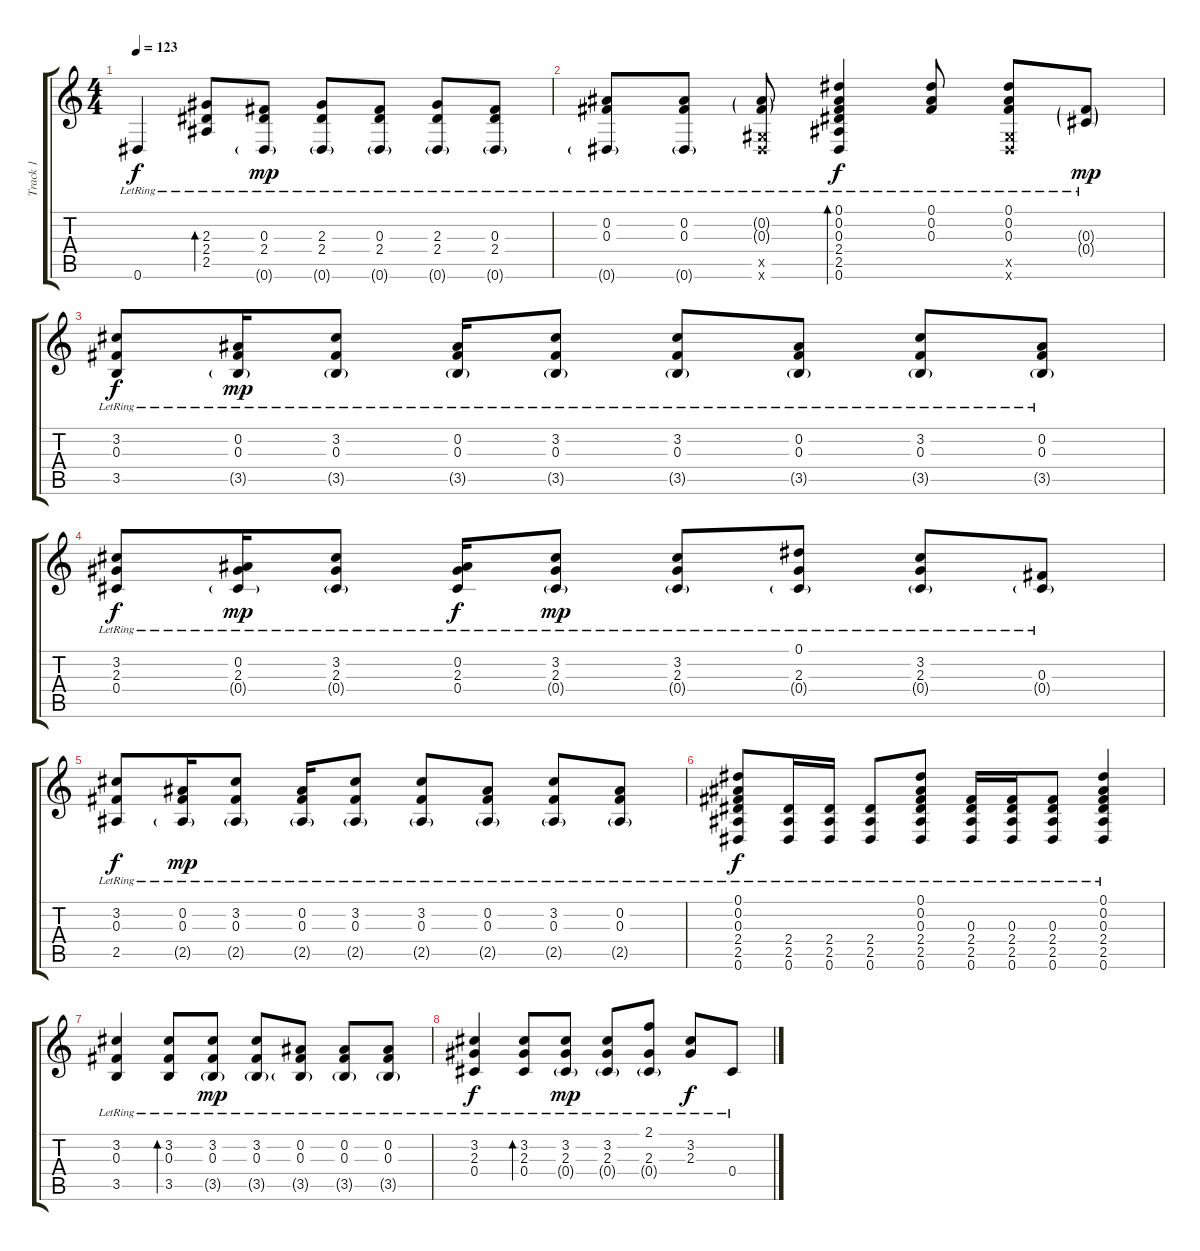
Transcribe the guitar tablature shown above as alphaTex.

\track ("Track 1" "Track 1") {instrument acousticguitarsteel}
\staff {score tabs}
\tuning (Eb4 Bb3 Gb3 Db3 Ab2 Eb2) {hide}
\ts (4 4)
\tempo 123
\clef g2
\ks c
0.6{lr}.4{dy f} (2.3{lr} 2.4{lr} 2.5{lr}).8{bd 240} (0.3{lr} 2.4{lr} 0.6{g lr}).8{dy mp} (2.3{lr} 2.4{lr} 0.6{g lr}).8 (0.3{lr} 2.4{lr} 0.6{g lr}).8 (2.3{lr} 2.4{lr} 0.6{g lr}).8 (0.3{lr} 2.4{lr} 0.6{g lr}).8 |
(0.2{lr} 0.3{lr} 0.6{g lr}).8 (0.2{lr} 0.3{lr} 0.6{g lr}).8 (0.2{g lr} 0.3{g lr} 0.5{x} 0.6{x}).8 (0.1{lr} 0.2{lr} 0.3{lr} 2.4{lr} 2.5{lr} 0.6{lr}).4{bd 240 dy f} (0.1{lr} 0.2{lr} 0.3{lr}).8 (0.1{lr} 0.2{lr} 0.3{lr} 0.5{x} 0.6{x}).8 (0.3{g lr} 0.4{g lr}).8{dy mp} |
(3.2{lr} 0.3{lr} 3.5{lr}).8{dy f} (0.2{lr} 0.3{lr} 3.5{g lr}).16{dy mp} (3.2{lr} 0.3{lr} 3.5{g lr}).8 (0.2{lr} 0.3{lr} 3.5{g lr}).16 (3.2{lr} 0.3{lr} 3.5{g lr}).8 (3.2{lr} 0.3{lr} 3.5{g lr}).8 (0.2{lr} 0.3{lr} 3.5{g lr}).8 (3.2{lr} 0.3{lr} 3.5{g lr}).8 (0.2{lr} 0.3{lr} 3.5{g lr}).8 |
(3.2{lr} 2.3{lr} 0.4{lr}).8{dy f} (0.2{lr} 2.3{lr} 0.4{g lr}).16{dy mp} (3.2{lr} 2.3{lr} 0.4{g lr}).8 (0.2{lr} 2.3{lr} 0.4{lr}).16{dy f} (3.2{lr} 2.3{lr} 0.4{g lr}).8{dy mp} (3.2{lr} 2.3{lr} 0.4{g lr}).8 (0.1{lr} 2.3{lr} 0.4{g lr}).8 (3.2{lr} 2.3{lr} 0.4{g lr}).8 (0.3{lr} 0.4{g lr}).8 |
(3.2{lr} 0.3{lr} 2.5{lr}).8{dy f} (0.2{lr} 0.3{lr} 2.5{g lr}).16{dy mp} (3.2{lr} 0.3{lr} 2.5{g lr}).8 (0.2{lr} 0.3{lr} 2.5{g lr}).16 (3.2{lr} 0.3{lr} 2.5{g lr}).8 (3.2{lr} 0.3{lr} 2.5{g lr}).8 (0.2{lr} 0.3{lr} 2.5{g lr}).8 (3.2{lr} 0.3{lr} 2.5{g lr}).8 (0.2{lr} 0.3{lr} 2.5{g lr}).8 |
(0.1{lr} 0.2{lr} 0.3{lr} 2.4{lr} 2.5{lr} 0.6{lr}).8{dy f} (2.4{lr} 2.5{lr} 0.6{lr}).16 (2.4{lr} 2.5{lr} 0.6{lr}).16 (2.4{lr} 2.5{lr} 0.6{lr}).8 (0.1{lr} 0.2{lr} 0.3{lr} 2.4{lr} 2.5{lr} 0.6{lr}).8 (0.3{lr} 2.4{lr} 2.5{lr} 0.6{lr}).16 (0.3{lr} 2.4{lr} 2.5{lr} 0.6{lr}).16 (0.3{lr} 2.4{lr} 2.5{lr} 0.6{lr}).8 (0.1{lr} 0.2{lr} 0.3{lr} 2.4{lr} 2.5{lr} 0.6{lr}).4 |
(3.2{lr} 0.3{lr} 3.5{lr}).4 (3.2{lr} 0.3{lr} 3.5{lr}).8{bd 240} (3.2{lr} 0.3{lr} 3.5{g lr}).8{dy mp} (3.2{lr} 0.3{lr} 3.5{g lr}).8 (0.2{lr} 0.3{lr} 3.5{g lr}).8 (0.2{lr} 0.3{lr} 3.5{g lr}).8 (0.2{lr} 0.3{lr} 3.5{g lr}).8 |
(3.2{lr} 2.3{lr} 0.4{lr}).4{dy f} (3.2{lr} 2.3{lr} 0.4{lr}).8{bd 240} (3.2{lr} 2.3{lr} 0.4{g lr}).8{dy mp} (3.2{lr} 2.3{lr} 0.4{g lr}).8 (2.1{lr} 2.3{lr} 0.4{g lr}).8 (3.2{lr} 2.3{lr}).8{dy f} 0.4{lr}.8
